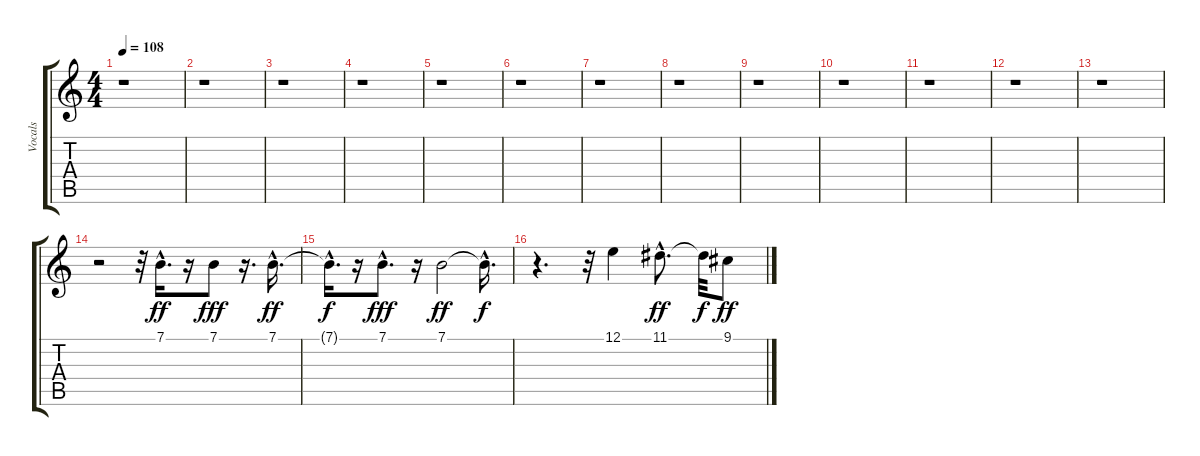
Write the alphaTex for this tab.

\track ("Vocals" "Vocals") {instrument trombone}
\staff {score tabs}
\tuning (E4 B3 G3 D3 A2 E2) {hide}
\ts (4 4)
\tempo 108
\clef g2
\ks c
r.1{dy ff instrument trombone} |
r.1 |
r.1 |
r.1 |
r.1 |
r.1 |
r.1 |
r.1 |
r.1 |
r.1 |
r.1 |
r.1 |
r.1 |
r.2 r.32 7.1{hac}.16{d} r.16 7.1.8{dy fff} r.16{d} 7.1{hac}.16{d dy ff} |
7.1{hac t}.16{d dy f} r.16 7.1{hac}.8{d dy fff} r.16 7.1.2{dy ff} 7.1{hac t}.16{d dy f} |
r.4{d} r.32 12.1.4 11.1{hac}.8{d dy ff} 11.1{t}.32{dy f} 9.1.8{dy ff}
